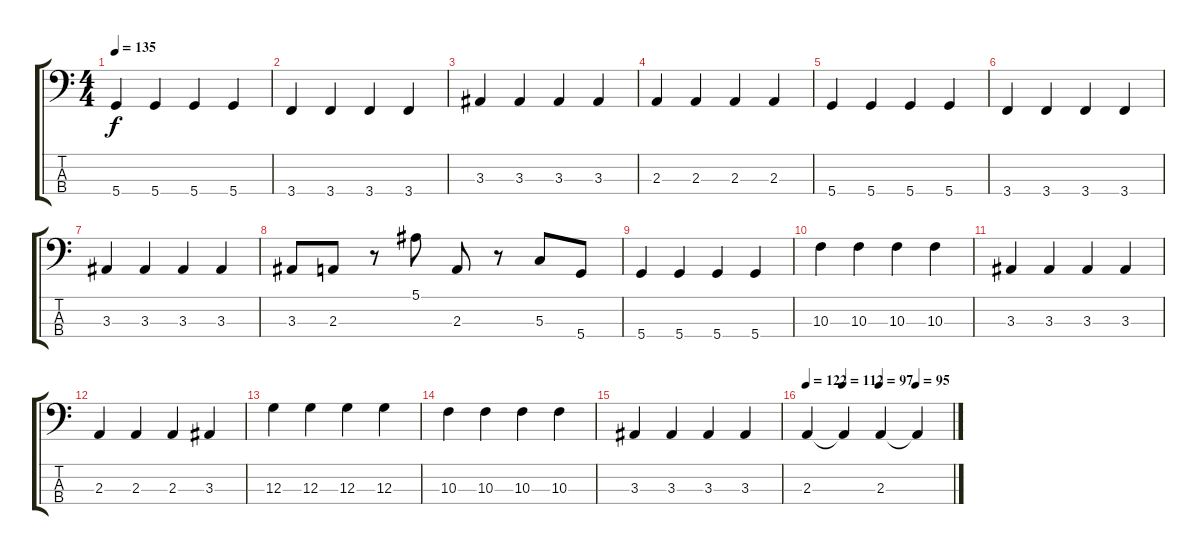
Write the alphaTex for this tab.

\track (" " " ") {instrument electricbassfinger}
\staff {score tabs}
\tuning (F2 C2 G1 D1) {hide}
\ts (4 4)
\tempo 135
\clef f4
\ks c
5.4.4{dy f} 5.4.4 5.4.4 5.4.4 |
3.4.4 3.4.4 3.4.4 3.4.4 |
3.3.4 3.3.4 3.3.4 3.3.4 |
2.3.4 2.3.4 2.3.4 2.3.4 |
5.4.4 5.4.4 5.4.4 5.4.4 |
3.4.4 3.4.4 3.4.4 3.4.4 |
3.3.4 3.3.4 3.3.4 3.3.4 |
3.3.8 2.3.8 r.8 5.1.8 2.3.8 r.8 5.3.8 5.4.8 |
5.4.4 5.4.4 5.4.4 5.4.4 |
10.3.4 10.3.4 10.3.4 10.3.4 |
3.3.4 3.3.4 3.3.4 3.3.4 |
2.3.4 2.3.4 2.3.4 3.3.4 |
12.3.4 12.3.4 12.3.4 12.3.4 |
10.3.4 10.3.4 10.3.4 10.3.4 |
3.3.4 3.3.4 3.3.4 3.3.4 |
\tempo 122
\tempo (112 0.25)
\tempo (97 0.5)
\tempo (95 0.75)
2.3.4 2.3{t}.4 2.3.4 2.3{t}.4
